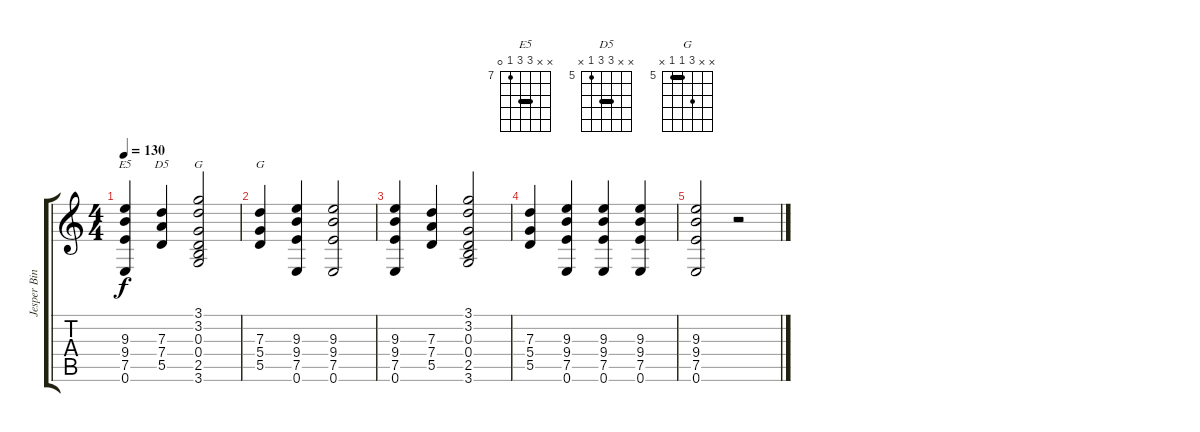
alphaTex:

\track ("Jesper Binzer (Rytme guitar)" "Jesper Bin") {instrument overdrivenguitar}
\staff {score tabs}
\tuning (E4 B3 G3 D3 A2 E2) {hide}
\chord ("E5" x x 9 9 7 0) {firstfret 7 barre 9}
\chord ("D5" x x 7 7 5 x) {firstfret 5 barre 7}
\chord ("G" 3 3 0 0 2 3) {barre 3}
\chord ("G" x x 7 5 5 x) {firstfret 5 barre 5}
\ts (4 4)
\tempo 130
\clef g2
\ks c
(9.3 9.4 7.5 0.6).4{ch "E5" dy f} (7.3 7.4 5.5).4{ch "D5"} (3.1 3.2 0.3 0.4 2.5 3.6).2{ch "G"} |
(7.3 5.4 5.5).4{ch "G"} (9.3 9.4 7.5 0.6).4 (9.3 9.4 7.5 0.6).2 |
(9.3 9.4 7.5 0.6).4 (7.3 7.4 5.5).4 (3.1 3.2 0.3 0.4 2.5 3.6).2 |
(7.3 5.4 5.5).4 (9.3 9.4 7.5 0.6).4 (9.3 9.4 7.5 0.6).4 (9.3 9.4 7.5 0.6).4 |
(9.3 9.4 7.5 0.6).2 r.2
